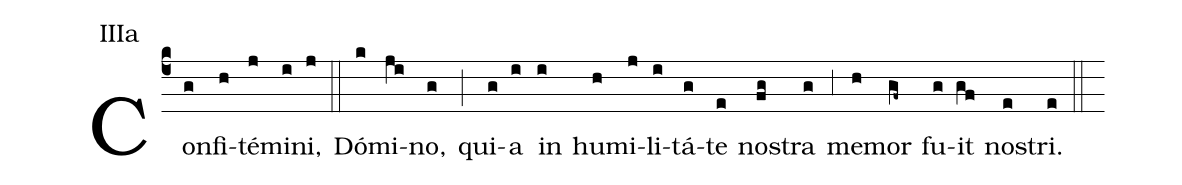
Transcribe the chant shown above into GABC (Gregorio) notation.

annotation: IIIa;
%%
(c4) Con(g)fi(h)té(j)mi(i)ni,(j) (::) Dó(k)mi(ji)no,(g) (;) qui(g)a(i) in(i) hu(h)mi(j)li(i)tá(g)te(e) no(fg)stra(g) (;3) me(h)mor(gf~) fu(g)it(gf) no(e)stri.(e) (::)
